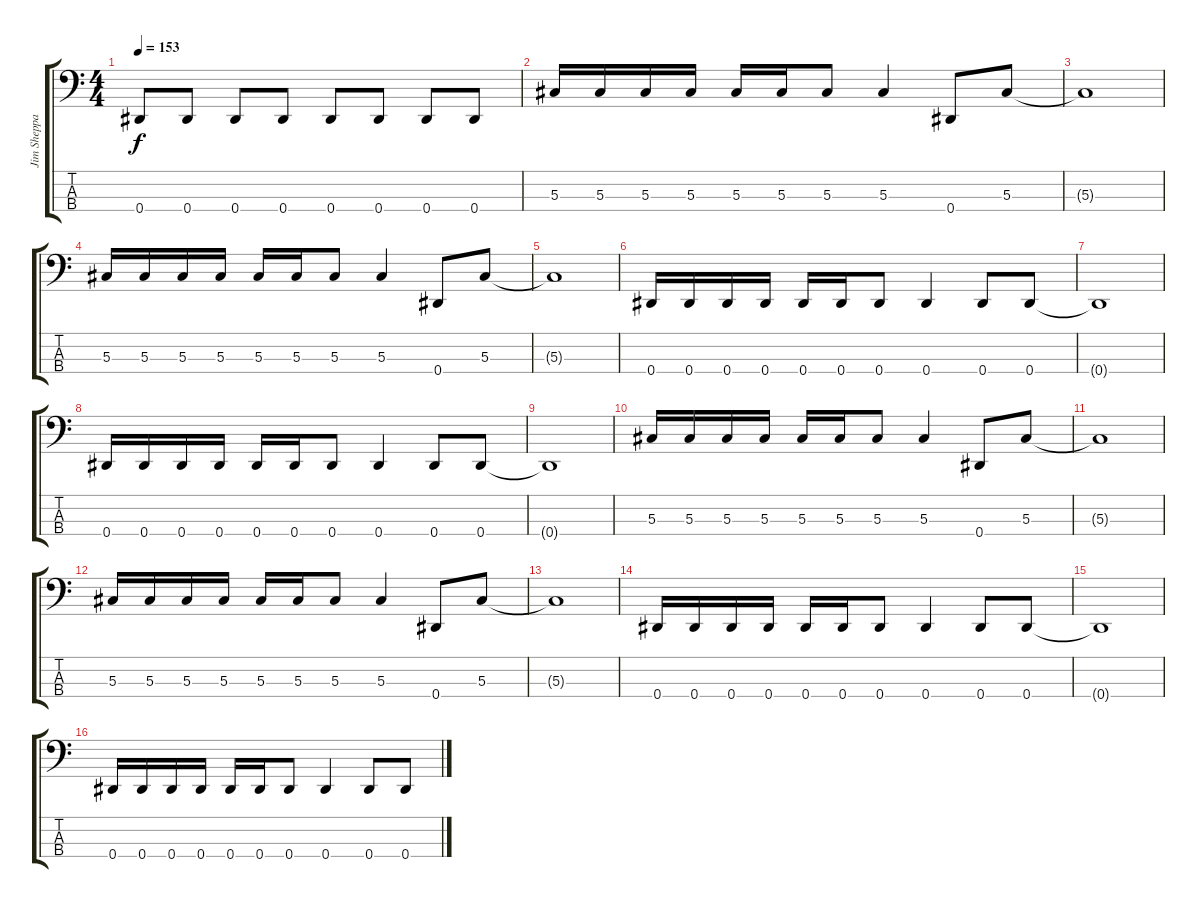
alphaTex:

\track ("Jim Sheppard" "Jim Sheppa") {instrument electricbassfinger}
\staff {score tabs}
\tuning (Gb2 Db2 Ab1 Eb1) {hide}
\ts (4 4)
\tempo 153
\clef f4
\ks c
0.4.8{dy f} 0.4.8 0.4.8 0.4.8 0.4.8 0.4.8 0.4.8 0.4.8 |
5.3.16 5.3.16 5.3.16 5.3.16 5.3.16 5.3.16 5.3.8 5.3.4 0.4.8 5.3.8 |
5.3{t}.1 |
5.3.16 5.3.16 5.3.16 5.3.16 5.3.16 5.3.16 5.3.8 5.3.4 0.4.8 5.3.8 |
5.3{t}.1 |
0.4.16 0.4.16 0.4.16 0.4.16 0.4.16 0.4.16 0.4.8 0.4.4 0.4.8 0.4.8 |
0.4{t}.1 |
0.4.16 0.4.16 0.4.16 0.4.16 0.4.16 0.4.16 0.4.8 0.4.4 0.4.8 0.4.8 |
0.4{t}.1 |
5.3.16 5.3.16 5.3.16 5.3.16 5.3.16 5.3.16 5.3.8 5.3.4 0.4.8 5.3.8 |
5.3{t}.1 |
5.3.16 5.3.16 5.3.16 5.3.16 5.3.16 5.3.16 5.3.8 5.3.4 0.4.8 5.3.8 |
5.3{t}.1 |
0.4.16 0.4.16 0.4.16 0.4.16 0.4.16 0.4.16 0.4.8 0.4.4 0.4.8 0.4.8 |
0.4{t}.1 |
0.4.16 0.4.16 0.4.16 0.4.16 0.4.16 0.4.16 0.4.8 0.4.4 0.4.8 0.4.8
